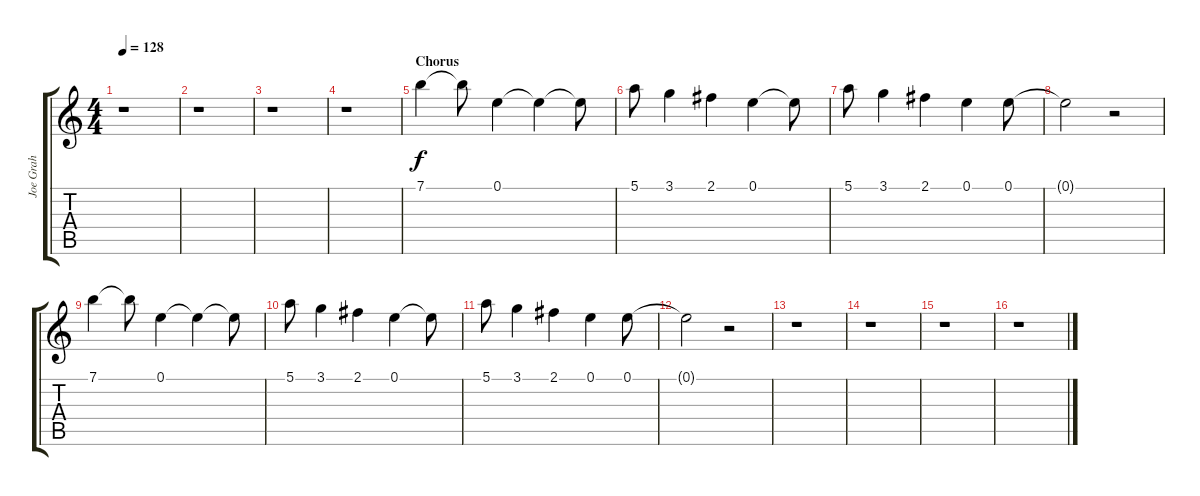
\track ("Joe Grah" "Joe Grah") {instrument contrabass}
\staff {score tabs}
\tuning (E4 B3 G3 D3 A2 D2) {hide}
\ts (4 4)
\tempo 128
\clef g2
\ks c
r.1{dy f instrument contrabass} |
r.1 |
r.1 |
r.1 |
\section ("" "Chorus")
7.1.4 7.1{t}.8 0.1.4 0.1{t}.4 0.1{t}.8 |
5.1.8 3.1.4 2.1.4 0.1.4 0.1{t}.8 |
5.1.8 3.1.4 2.1.4 0.1.4 0.1.8 |
0.1{t}.2 r.2 |
7.1.4 7.1{t}.8 0.1.4 0.1{t}.4 0.1{t}.8 |
5.1.8 3.1.4 2.1.4 0.1.4 0.1{t}.8 |
5.1.8 3.1.4 2.1.4 0.1.4 0.1.8 |
0.1{t}.2 r.2 |
r.1 |
r.1 |
r.1 |
r.1
